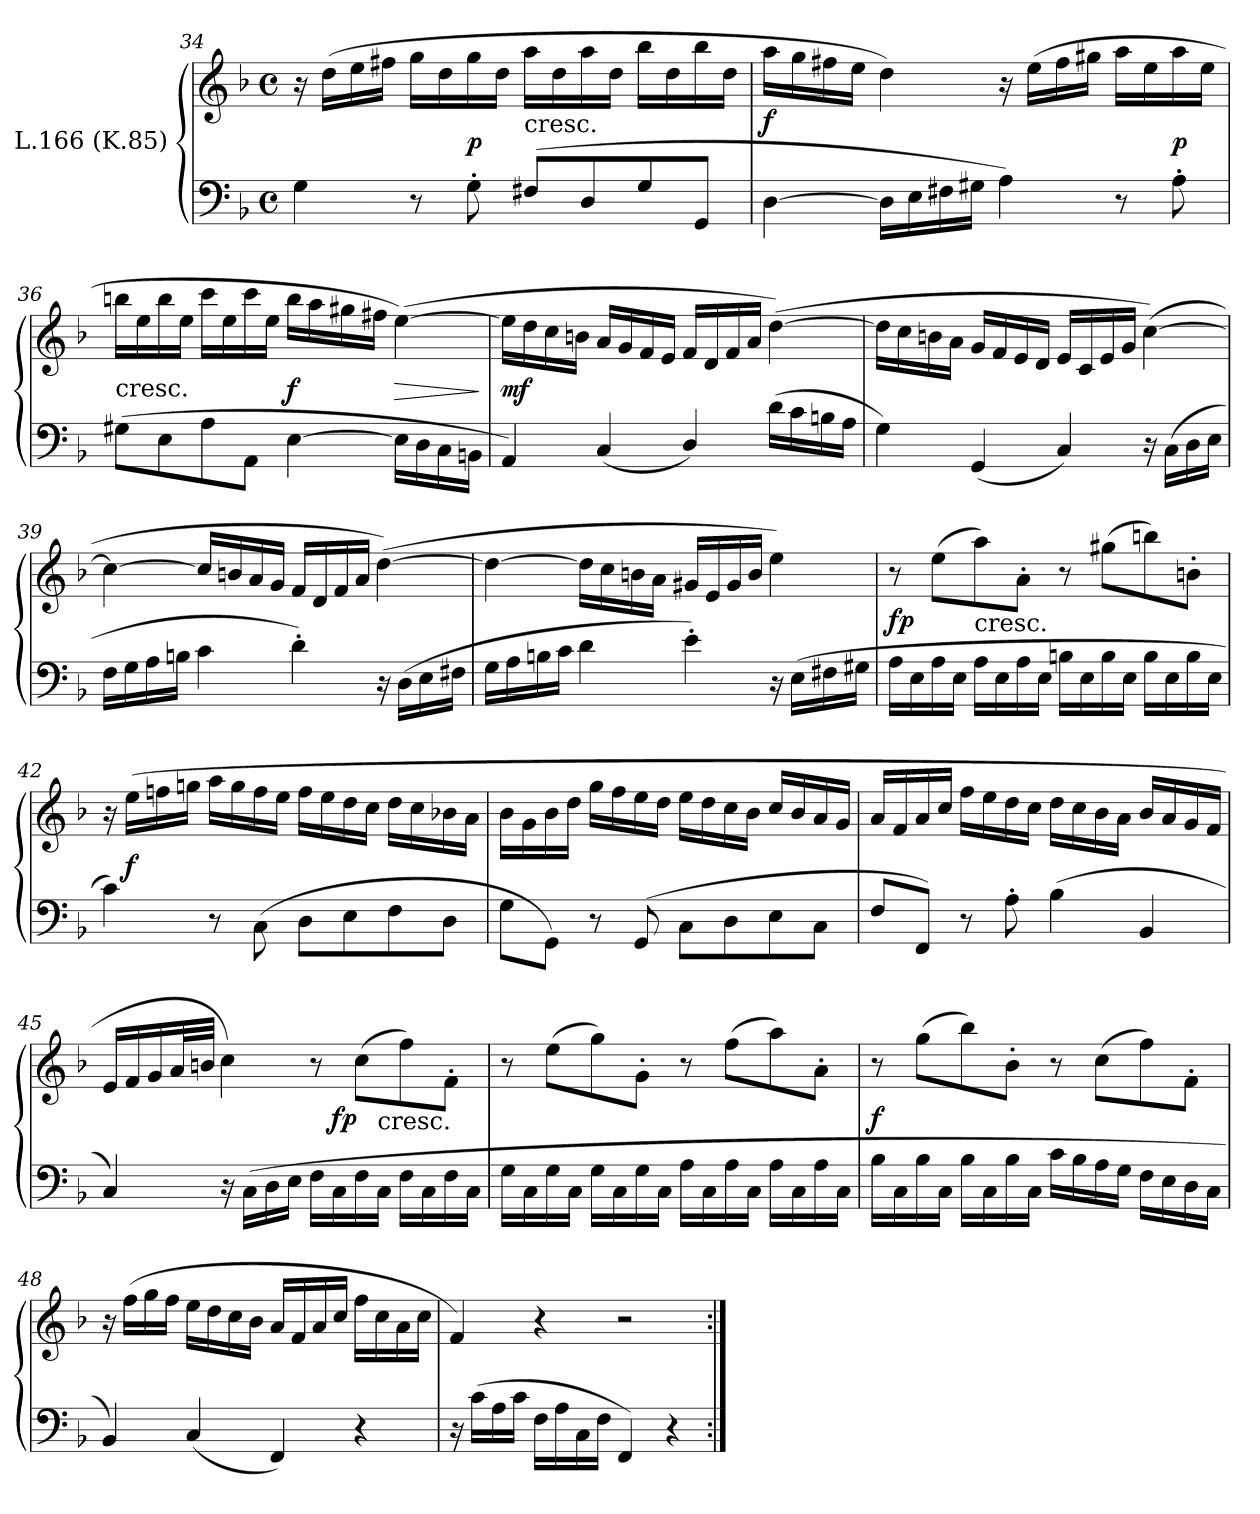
**kern	**kern	**dynam
*part1	*part1	*part1
*staff2	*staff1	*staff1/2
*I"L.166 (K.85)	*	*
*clefF4	*clefG2	*
*k[b-]	*k[b-]	*
*F:	*F:	*
*M4/4	*M4/4	*
*met(c)	*met(c)	*
=34	=34	=34
4G	16r	.
.	(16ddLL	.
.	16ee	.
.	16ff#XJJ	.
8r	16ggLL	.
.	16dd	.
8G'	16gg	p
.	16ddJJ	.
!	!LO:TX:c:t=cresc.	!
(8F#XL	16aaLL	.
.	16dd	.
8D	16aa	.
.	16ddJJ	.
8G	16bb-LL	.
.	16dd	.
8GGJ	16bb-	.
.	16ddJJ	.
=35	=35	=35
[4D	16aaLL	f
.	16gg	.
.	16ff#X	.
.	16eeJJ	.
16DLL]	4dd)	.
16E	.	.
16F#X	.	.
16G#XJJ	.	.
4A)	16r	.
.	(16eeLL	.
.	16ff#	.
.	16gg#XJJ	.
8r	16aaLL	.
.	16ee	.
8A'	16aa	p
.	16eeJJ	.
!!LO:LB:g=z
=36	=36	=36
!	!LO:TX:c:t=cresc.	!
(8G#XL	16bbnLL	.
.	16ee	.
8E	16bb	.
.	16eeJJ	.
8A	16cccLL	.
.	16ee	.
8AAJ	16ccc	.
.	16eeJJ	.
[4E	16bbLL	f
.	16aa	.
.	16gg#X	.
.	16ff#XJJ	.
16E\LL]	([4ee)	>
16D\	.	.
16C\	.	.
16BBn\JJ	.	.
.	.	]
=37	=37	=37
4AA)	16eeLL]	mf
.	16dd	.
.	16cc	.
.	16bnJJ	.
(4C	16aLL	.
.	16g	.
.	16f	.
.	16eJJ	.
4D/)	16fLL	.
.	16d	.
.	16f	.
.	16aJJ	.
(16dLL	([4dd)	.
16c	.	.
16Bn	.	.
16AJJ	.	.
=38	=38	=38
4G)	16ddLL]	.
.	16cc	.
.	16bn	.
.	16aJJ	.
(4GG	16gLL	.
.	16f	.
.	16e	.
.	16dJJ	.
4C)	16eLL	.
.	16c	.
.	16e	.
.	16gJJ	.
16r	([4cc)	.
(16CLL	.	.
16D	.	.
16EJJ	.	.
!!LO:LB:g=z
=39	=39	=39
16FLL	4cc_	.
16G	.	.
16A	.	.
16BnJJ	.	.
4c	16ccLL]	.
.	16bn	.
.	16a	.
.	16gJJ	.
4d')	16fLL	.
.	16d	.
.	16f	.
.	16aJJ	.
16r	([4dd)	.
(16DLL	.	.
16E	.	.
16F#XJJ	.	.
=40	=40	=40
16GLL	4dd_	.
16A	.	.
16Bn	.	.
16cJJ	.	.
4d	16ddLL]	.
.	16cc	.
.	16bn	.
.	16aJJ	.
4e')	16g#XLL	.
.	16e	.
.	16g#	.
.	16bJJ	.
16r	4ee)	.
(16ELL	.	.
16F#X	.	.
16G#XJJ	.	.
=41	=41	=41
16ALL	8r	fp
16E	.	.
16A	(8eeL	.
16EJJ	.	.
!	!LO:TX:c:t=cresc.	!
16ALL	8aa)	.
16E	.	.
16A	8a'J	.
16EJJ	.	.
16BnLL	8r	.
16E	.	.
16B	(8gg#XL	.
16EJJ	.	.
16BLL	8bbn)	.
16E	.	.
16B	8bn'J	.
16EJJ	.	.
!!LO:LB:g=z
=42	=42	=42
4c)	16r	.
.	(16eeLL	f
.	16ffn	.
.	16ggnJJ	.
8r	16aaLL	.
.	16gg	.
(8C\	16ff	.
.	16eeJJ	.
8DL	16ffLL	.
.	16ee	.
8E	16dd	.
.	16ccJJ	.
8F	16ddLL	.
.	16cc	.
8DJ	16b-X	.
.	16aJJ	.
=43	=43	=43
8G\L	16b-LL	.
.	16g	.
8GG\J)	16b-	.
.	16ddJJ	.
8r	16ggLL	.
.	16ff	.
(8GG	16ee	.
.	16ddJJ	.
8CL	16eeLL	.
.	16dd	.
8D	16cc	.
.	16b-JJ	.
8E	16ccLL	.
.	16b-	.
8CJ	16a	.
.	16gJJ	.
=44	=44	=44
8FL	16aLL	.
.	16f	.
8FFJ)	16a	.
.	16ccJJ	.
8r	16ffLL	.
.	16ee	.
8A'	16dd	.
.	16ccJJ	.
(4B-	16ddLL	.
.	16cc	.
.	16b-	.
.	16aJJ	.
4BB-	16b-LL	.
.	16a	.
.	16g	.
.	16fJJ	.
!!LO:LB:g=z
=45	=45	=45
*	*^	*
4C)	16eLL	2ryy	.
.	16f	.	.
.	16g	.	.
.	32aL	.	.
.	32bnJJJ	.	.
16r	4cc)	.	.
(16CLL	.	.	.
16D	.	.	.
16EJJ	.	.	.
16FLL	8r	8.ryy	.
16C	.	.	.
!	!	!	!LO:DY:rj
16F	(8ccL	.	fp
!	!	!LO:TX:c:t=cresc.	!
16CJJ	.	4ryy	.
16FLL	8ff)	.	.
16C	.	.	.
16F	8f'J	.	.
16CJJ	.	16ryy	.
*	*v	*v	*
=46	=46	=46
16GLL	8r	.
16C	.	.
16G	(8eeL	.
16CJJ	.	.
16GLL	8gg)	.
16C	.	.
16G	8g'J	.
16CJJ	.	.
16ALL	8r	.
16C	.	.
16A	(8ffL	.
16CJJ	.	.
16ALL	8aa)	.
16C	.	.
16A	8a'J	.
16CJJ	.	.
=47	=47	=47
16B-LL	8r	f
16C	.	.
16B-	(8ggL	.
16CJJ	.	.
16B-LL	8bb-)	.
16C	.	.
16B-	8b-'J	.
16CJJ	.	.
16cLL	8r	.
16B-	.	.
16A	(8ccL	.
16GJJ	.	.
16FLL	8ff)	.
16E	.	.
16D	8f'J	.
16CJJ	.	.
!!LO:LB:g=z
=48	=48	=48
4BB-)	16r	.
.	(16ffLL	.
.	16gg	.
.	16ffJJ	.
(4C	16eeLL	.
.	16dd	.
.	16cc	.
.	16b-JJ	.
4FF)	16aLL	.
.	16f	.
.	16a	.
.	16ccJJ	.
4r	16ffLL	.
.	16cc	.
.	16a	.
.	16ccJJ	.
=49	=49	=49
16r	4f)	.
(16cLL	.	.
16A	.	.
16cJJ	.	.
16FLL	4r	.
16A	.	.
16C	.	.
16FJJ	.	.
4FF)	2r	.
4r	.	.
=:|!	=:|!	=:|!
*-	*-	*-
